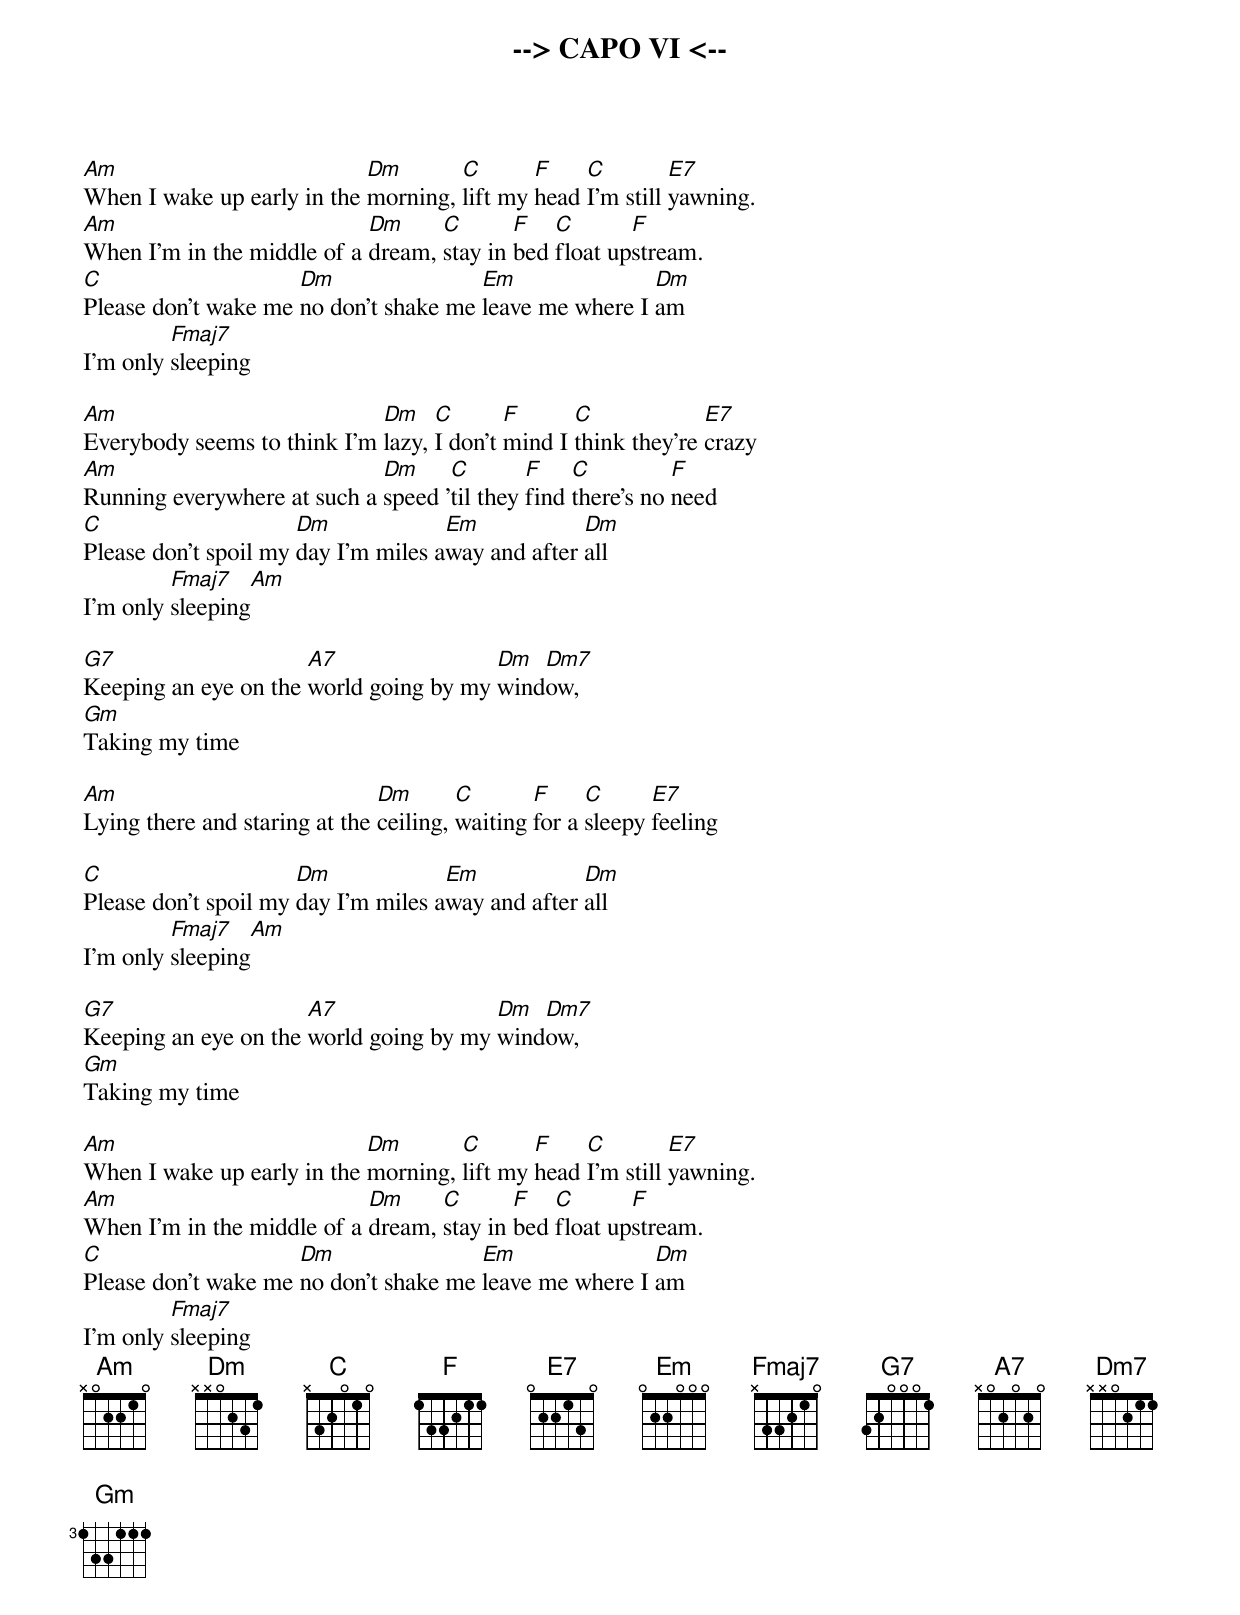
--> CAPO VI <--


Am                          Dm       C       F    C         E7
When I wake up early in the morning, lift my head I'm still yawning.
Am                          Dm     C       F   C       F
When I'm in the middle of a dream, stay in bed float upstream.
C                    Dm                Em               Dm
Please don't wake me no don't shake me leave me where I am
         Fmaj7
I'm only sleeping

Am                           Dm    C       F      C             E7
Everybody seems to think I'm lazy, I don't mind I think they're crazy
Am                           Dm     C        F    C          F
Running everywhere at such a speed 'til they find there's no need
C                     Dm             Em            Dm
Please don't spoil my day I'm miles away and after all
         Fmaj7    Am
I'm only sleeping

G7                    A7                Dm  Dm7
Keeping an eye on the world going by my window,
Gm
Taking my time

Am                             Dm       C       F     C      E7
Lying there and staring at the ceiling, waiting for a sleepy feeling

C                     Dm             Em            Dm
Please don't spoil my day I'm miles away and after all
         Fmaj7   Am
I'm only sleeping

G7                    A7                Dm  Dm7
Keeping an eye on the world going by my window,
Gm
Taking my time

Am                          Dm       C       F    C         E7
When I wake up early in the morning, lift my head I'm still yawning.
Am                          Dm     C       F   C       F
When I'm in the middle of a dream, stay in bed float upstream.
C                    Dm                Em               Dm
Please don't wake me no don't shake me leave me where I am
         Fmaj7
I'm only sleeping
